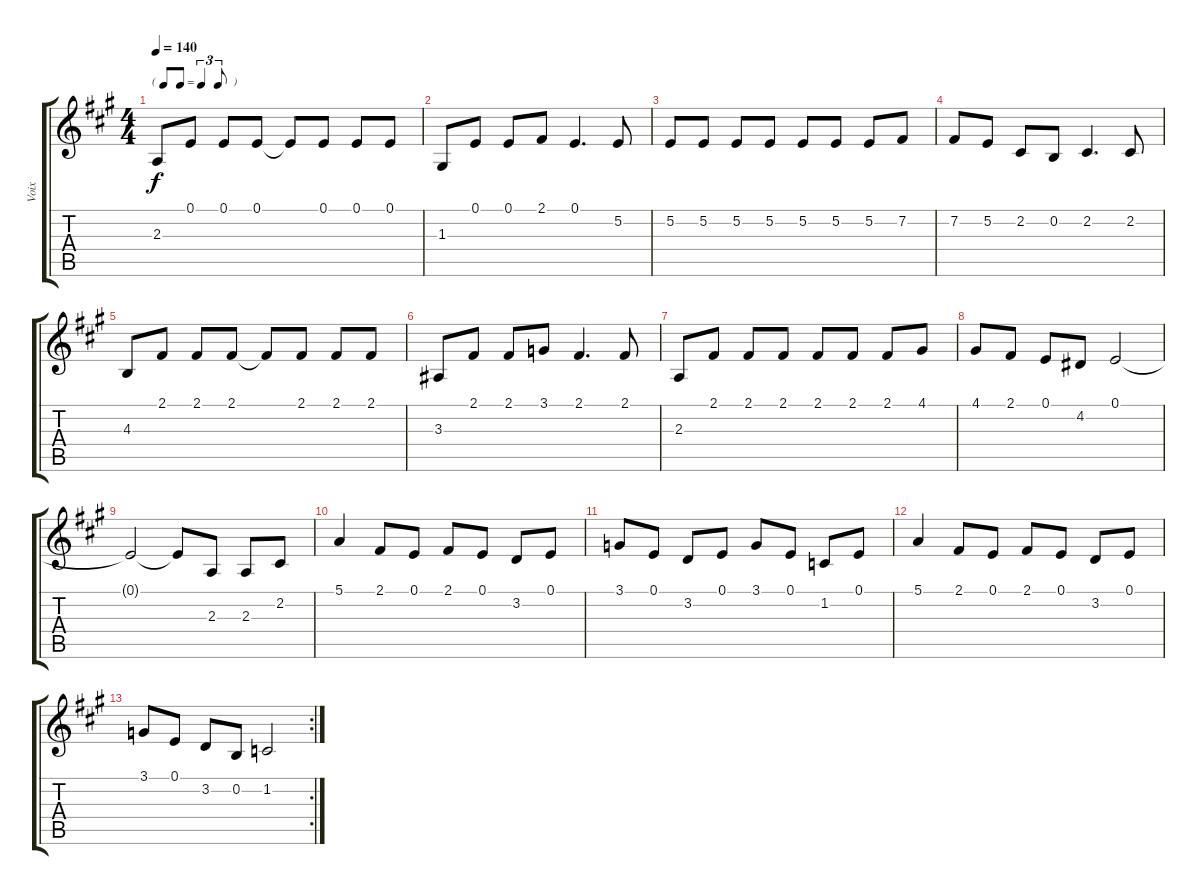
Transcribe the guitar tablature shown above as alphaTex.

\track ("Voix" "Voix") {mute instrument acousticgrandpiano}
\staff {score tabs}
\tuning (E4 B3 G3 D3 A2 E2) {hide}
\ts (4 4)
\tf triplet8th
\tempo 140
\clef g2
\ks a
2.3.8{dy f instrument acousticgrandpiano} 0.1.8 0.1.8 0.1.8 0.1{t}.8 0.1.8 0.1.8 0.1.8 |
1.3.8 0.1.8 0.1.8 2.1.8 0.1.4{d} 5.2.8 |
5.2.8 5.2.8 5.2.8 5.2.8 5.2.8 5.2.8 5.2.8 7.2.8 |
7.2.8 5.2.8 2.2.8 0.2.8 2.2.4{d} 2.2.8 |
4.3.8 2.1.8 2.1.8 2.1.8 2.1{t}.8 2.1.8 2.1.8 2.1.8 |
3.3.8 2.1.8 2.1.8 3.1.8 2.1.4{d} 2.1.8 |
2.3.8 2.1.8 2.1.8 2.1.8 2.1.8 2.1.8 2.1.8 4.1.8 |
4.1.8 2.1.8 0.1.8 4.2.8 0.1.2 |
0.1{t}.2 0.1{t}.8 2.3.8 2.3.8 2.2.8 |
5.1.4 2.1.8 0.1.8 2.1.8 0.1.8 3.2.8 0.1.8 |
3.1.8 0.1.8 3.2.8 0.1.8 3.1.8 0.1.8 1.2.8 0.1.8 |
5.1.4 2.1.8 0.1.8 2.1.8 0.1.8 3.2.8 0.1.8 |
\rc 2
3.1.8 0.1.8 3.2.8 0.2.8 1.2.2
